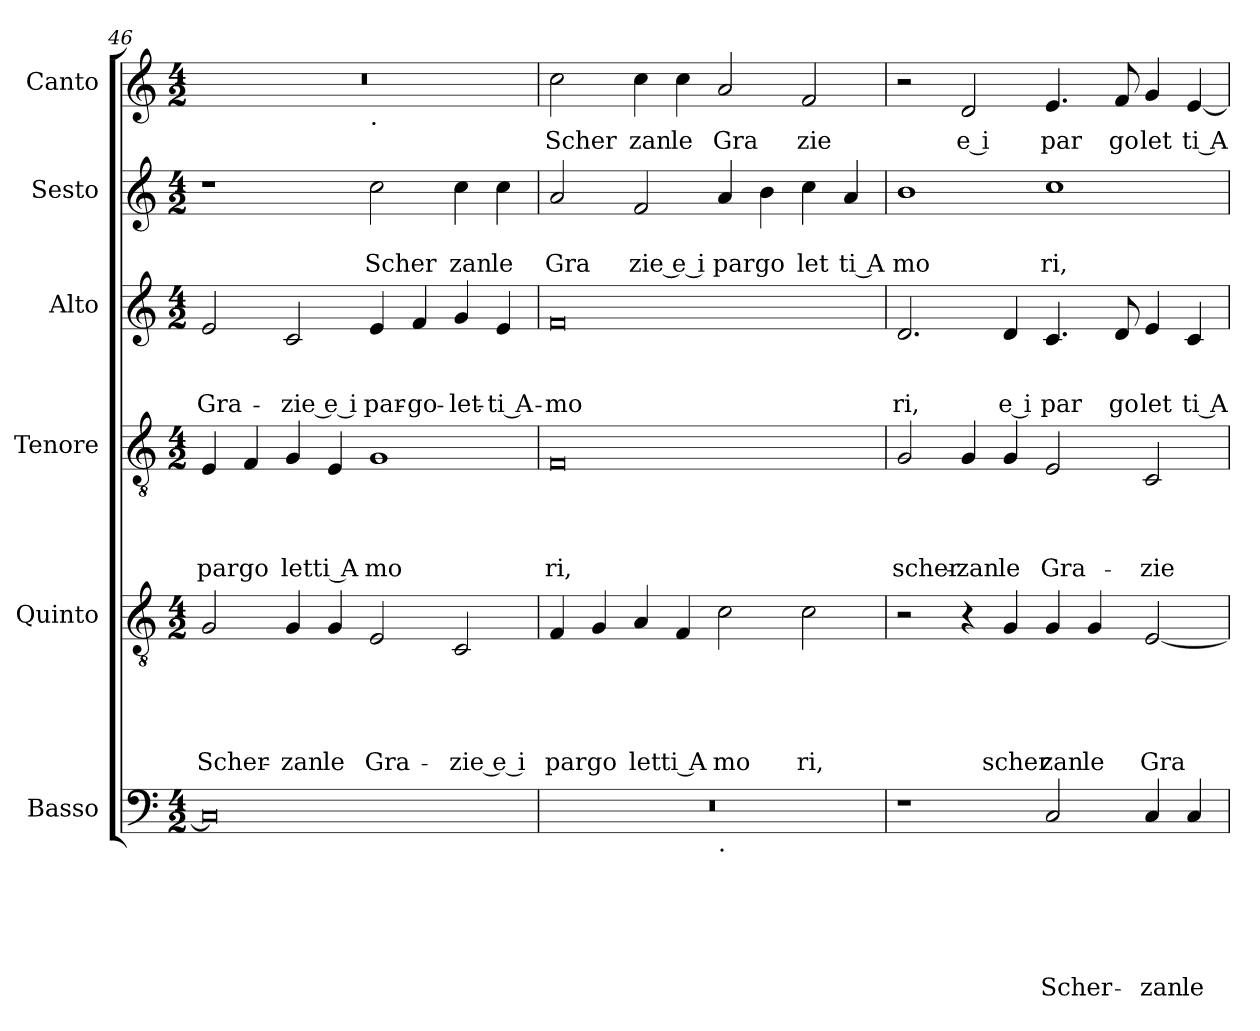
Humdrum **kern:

**kern	**text	**text	**text	**text	**text	**text	**kern	**text	**text	**text	**text	**text	**kern	**text	**text	**text	**text	**kern	**text	**text	**text	**kern	**text	**text	**kern	**text
*part6	*part6	*part6	*part6	*part6	*part6	*part6	*part5	*part5	*part5	*part5	*part5	*part5	*part4	*part4	*part4	*part4	*part4	*part3	*part3	*part3	*part3	*part2	*part2	*part2	*part1	*part1
*staff6	*staff6	*staff6	*staff6	*staff6	*staff6	*staff6	*staff5	*staff5	*staff5	*staff5	*staff5	*staff5	*staff4	*staff4	*staff4	*staff4	*staff4	*staff3	*staff3	*staff3	*staff3	*staff2	*staff2	*staff2	*staff1	*staff1
*I"Basso	*	*	*	*	*	*	*I"Quinto	*	*	*	*	*	*I"Tenore	*	*	*	*	*I"Alto	*	*	*	*I"Sesto	*	*	*I"Canto	*
*clefF4	*	*	*	*	*	*	*clefGv2	*	*	*	*	*	*clefGv2	*	*	*	*	*clefG2	*	*	*	*clefG2	*	*	*clefG2	*
*k[]	*	*	*	*	*	*	*k[]	*	*	*	*	*	*k[]	*	*	*	*	*k[]	*	*	*	*k[]	*	*	*k[]	*
*C:	*	*	*	*	*	*	*C:	*	*	*	*	*	*C:	*	*	*	*	*C:	*	*	*	*C:	*	*	*C:	*
*M4/2	*	*	*	*	*	*	*M4/2	*	*	*	*	*	*M4/2	*	*	*	*	*M4/2	*	*	*	*M4/2	*	*	*M4/2	*
=46	=46	=46	=46	=46	=46	=46	=46	=46	=46	=46	=46	=46	=46	=46	=46	=46	=46	=46	=46	=46	=46	=46	=46	=46	=46	=46
!	!	!	!	!	!	!	!	!	!	!	!	!LO:LY:b	!	!	!	!	!LO:LY:b	!	!	!	!LO:LY:b	!	!	!	!	!
*	*	*	*	*	*	*	*	*	*	*	*	*	*	*	*	*	*	*	*	*	*	*	*	*	*^	*
0C]	.	.	.	.	.	.	2G/	.	.	.	.	Scher-	4E/	.	.	.	par	2e/	.	.	Gra-	1r	.	.	0r	1ryy	.
!	!	!	!	!	!	!	!	!	!	!	!	!	!	!	!	!	!LO:LY:b	!	!	!	!	!	!	!	!	!	!
.	.	.	.	.	.	.	.	.	.	.	.	.	4F/	.	.	.	go	.	.	.	.	.	.	.	.	.	.
!	!	!	!	!	!	!	!	!	!	!	!	!LO:LY:b	!	!	!	!	!LO:LY:b	!	!	!	!LO:LY:b:rj	!	!	!	!	!	!
.	.	.	.	.	.	.	4G/	.	.	.	.	-zan	4G/	.	.	.	let	2c/	.	.	-zie e i	.	.	.	.	.	.
!	!	!	!	!	!	!	!	!	!	!	!	!LO:LY:b	!	!	!	!	!LO:LY:b:rj	!	!	!	!	!	!	!	!	!	!
.	.	.	.	.	.	.	4G/	.	.	.	.	le	4E/	.	.	.	ti A	.	.	.	.	.	.	.	.	.	.
!	!	!	!	!	!	!	!	!	!	!	!	!	!	!	!	!	!	!	!	!	!	!	!	!	!	!LO:TX:b:t=.	!
!	!	!	!	!	!	!	!	!	!	!	!	!LO:LY:b	!	!	!	!	!LO:LY:b	!	!	!	!LO:LY:b	!	!	!LO:LY:b	!	!	!
.	.	.	.	.	.	.	2E/	.	.	.	.	Gra-	1G	.	.	.	mo	4e/	.	.	par-	2cc\	.	Scher	.	1ryy	.
!	!	!	!	!	!	!	!	!	!	!	!	!	!	!	!	!	!	!	!	!	!LO:LY:b	!	!	!	!	!	!
.	.	.	.	.	.	.	.	.	.	.	.	.	.	.	.	.	.	4f/	.	.	-go-	.	.	.	.	.	.
!	!	!	!	!	!	!	!	!	!	!	!	!LO:LY:b:rj	!	!	!	!	!	!	!	!	!LO:LY:b	!	!	!LO:LY:b	!	!	!
.	.	.	.	.	.	.	2C/	.	.	.	.	-zie e i	.	.	.	.	.	4g/	.	.	-let-	4cc\	.	zan	.	.	.
!	!	!	!	!	!	!	!	!	!	!	!	!	!	!	!	!	!	!	!	!	!LO:LY:b:rj	!	!	!LO:LY:b	!	!	!
.	.	.	.	.	.	.	.	.	.	.	.	.	.	.	.	.	.	4e/	.	.	-ti A-	4cc\	.	le	.	.	.
!!LO:PB:g=z
=47	=47	=47	=47	=47	=47	=47	=47	=47	=47	=47	=47	=47	=47	=47	=47	=47	=47	=47	=47	=47	=47	=47	=47	=47	=47	=47	=47
!	!	!	!	!	!	!	!	!	!	!	!	!LO:LY:b	!	!	!	!	!LO:LY:b	!	!	!	!LO:LY:b	!	!	!LO:LY:b	!	!	!LO:LY:b
*^	*	*	*	*	*	*	*	*	*	*	*	*	*	*	*	*	*	*	*	*	*	*	*	*	*v	*v	*
0r	1ryy	.	.	.	.	.	.	4F/	.	.	.	.	par	0F	.	.	.	ri,	0f	.	.	-mo	2a/	.	Gra	2cc\	Scher
!	!	!	!	!	!	!	!	!	!	!	!	!	!LO:LY:b	!	!	!	!	!	!	!	!	!	!	!	!	!	!
.	.	.	.	.	.	.	.	4G/	.	.	.	.	go	.	.	.	.	.	.	.	.	.	.	.	.	.	.
!	!	!	!	!	!	!	!	!	!	!	!	!	!LO:LY:b	!	!	!	!	!	!	!	!	!	!	!	!LO:LY:b:rj	!	!LO:LY:b
.	.	.	.	.	.	.	.	4A/	.	.	.	.	let	.	.	.	.	.	.	.	.	.	2f/	.	zie e i	4cc\	zan
!	!	!	!	!	!	!	!	!	!	!	!	!	!LO:LY:b:rj	!	!	!	!	!	!	!	!	!	!	!	!	!	!LO:LY:b
.	.	.	.	.	.	.	.	4F/	.	.	.	.	ti A	.	.	.	.	.	.	.	.	.	.	.	.	4cc\	le
!	!LO:TX:b:t=.	!	!	!	!	!	!	!	!	!	!	!	!	!	!	!	!	!	!	!	!	!	!	!	!	!	!
!	!	!	!	!	!	!	!	!	!	!	!	!	!LO:LY:b	!	!	!	!	!	!	!	!	!	!	!	!LO:LY:b	!	!LO:LY:b
.	1ryy	.	.	.	.	.	.	2c\	.	.	.	.	mo	.	.	.	.	.	.	.	.	.	4a/	.	par	2a/	Gra
!	!	!	!	!	!	!	!	!	!	!	!	!	!	!	!	!	!	!	!	!	!	!	!	!	!LO:LY:b	!	!
.	.	.	.	.	.	.	.	.	.	.	.	.	.	.	.	.	.	.	.	.	.	.	4b\	.	go	.	.
!	!	!	!	!	!	!	!	!	!	!	!	!	!LO:LY:b	!	!	!	!	!	!	!	!	!	!	!	!LO:LY:b	!	!LO:LY:b
.	.	.	.	.	.	.	.	2c\	.	.	.	.	ri,	.	.	.	.	.	.	.	.	.	4cc\	.	let	2f/	zie
!	!	!	!	!	!	!	!	!	!	!	!	!	!	!	!	!	!	!	!	!	!	!	!	!	!LO:LY:b:rj	!	!
.	.	.	.	.	.	.	.	.	.	.	.	.	.	.	.	.	.	.	.	.	.	.	4a/	.	ti A	.	.
=48	=48	=48	=48	=48	=48	=48	=48	=48	=48	=48	=48	=48	=48	=48	=48	=48	=48	=48	=48	=48	=48	=48	=48	=48	=48	=48	=48
!	!	!	!	!	!	!	!	!	!	!	!	!	!	!	!	!	!	!LO:LY:b	!	!	!	!LO:LY:b	!	!	!LO:LY:b	!	!
*v	*v	*	*	*	*	*	*	*	*	*	*	*	*	*	*	*	*	*	*	*	*	*	*	*	*	*	*
1r	.	.	.	.	.	.	2r	.	.	.	.	.	2G/	.	.	.	scher-	2.d/	.	.	ri,	1b	.	mo	2r	.
!	!	!	!	!	!	!	!	!	!	!	!	!	!	!	!	!	!LO:LY:b	!	!	!	!	!	!	!	!	!LO:LY:b:rj
.	.	.	.	.	.	.	4r	.	.	.	.	.	4G/	.	.	.	-zan	.	.	.	.	.	.	.	2d/	e i
!	!	!	!	!	!	!	!	!	!	!	!	!LO:LY:b	!	!	!	!	!LO:LY:b	!	!	!	!LO:LY:b:rj	!	!	!	!	!
.	.	.	.	.	.	.	4G/	.	.	.	.	scher	4G/	.	.	.	le	4d/	.	.	e i	.	.	.	.	.
!	!	!	!	!	!	!LO:LY:b	!	!	!	!	!	!LO:LY:b	!	!	!	!	!LO:LY:b	!	!	!	!LO:LY:b	!	!	!LO:LY:b	!	!LO:LY:b
2C/	.	.	.	.	.	Scher-	4G/	.	.	.	.	zan	2E/	.	.	.	Gra-	4.c/	.	.	par	1cc	.	ri,	4.e/	par
!	!	!	!	!	!	!	!	!	!	!	!	!LO:LY:b	!	!	!	!	!	!	!	!	!	!	!	!	!	!
.	.	.	.	.	.	.	4G/	.	.	.	.	le	.	.	.	.	.	.	.	.	.	.	.	.	.	.
!	!	!	!	!	!	!	!	!	!	!	!	!	!	!	!	!	!	!	!	!	!LO:LY:b	!	!	!	!	!LO:LY:b
.	.	.	.	.	.	.	.	.	.	.	.	.	.	.	.	.	.	8d/	.	.	go	.	.	.	8f/	go
!	!	!	!	!	!	!LO:LY:b	!	!	!	!	!	!LO:LY:b	!	!	!	!	!LO:LY:b	!	!	!	!LO:LY:b	!	!	!	!	!LO:LY:b
4C/	.	.	.	.	.	-zan	[<2E/	.	.	.	.	Gra	2C/	.	.	.	-zie	4e/	.	.	let	.	.	.	4g/	let
!	!	!	!	!	!	!LO:LY:b	!	!	!	!	!	!	!	!	!	!	!	!	!	!	!LO:LY:b:rj	!	!	!	!	!LO:LY:b
4C/	.	.	.	.	.	le	.	.	.	.	.	.	.	.	.	.	.	4c/	.	.	ti A	.	.	.	[<4e/	ti A
=	=	=	=	=	=	=	=	=	=	=	=	=	=	=	=	=	=	=	=	=	=	=	=	=	=	=
*-	*-	*-	*-	*-	*-	*-	*-	*-	*-	*-	*-	*-	*-	*-	*-	*-	*-	*-	*-	*-	*-	*-	*-	*-	*-	*-
